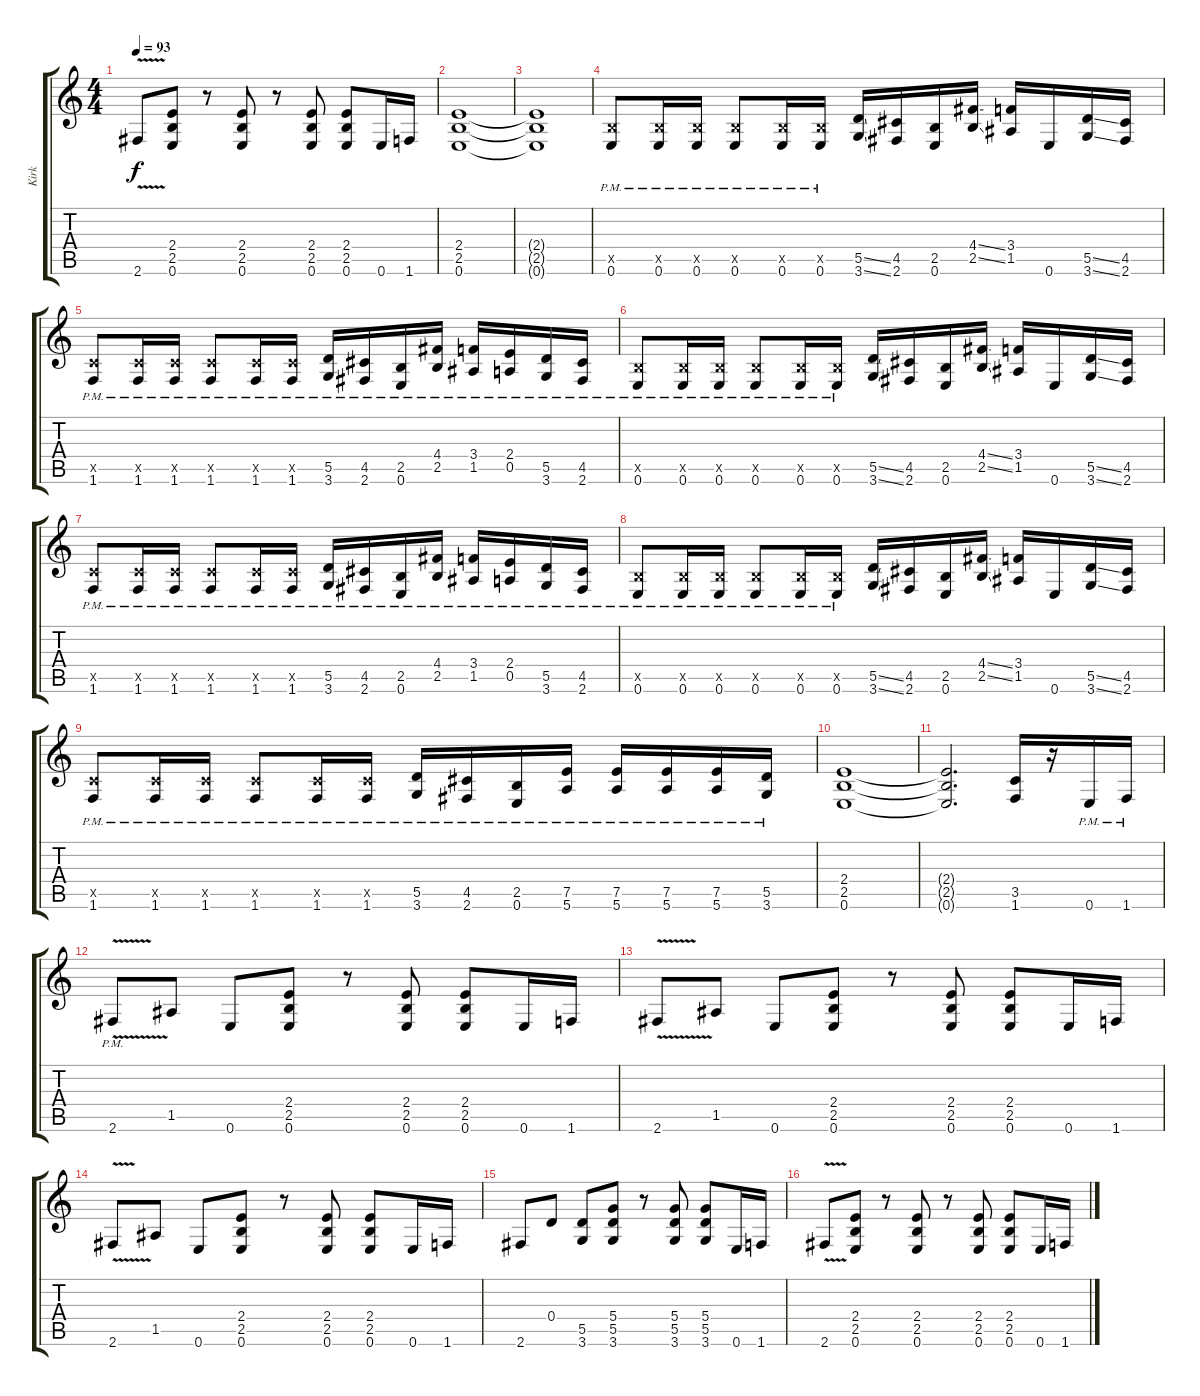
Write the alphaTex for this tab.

\track ("Kirk" "Kirk") {instrument distortionguitar}
\staff {score tabs}
\tuning (E4 B3 G3 D3 A2 E2) {hide}
\ts (4 4)
\tempo 93
\clef g2
\ks c
2.6{v}.8{dy f} (2.4 2.5 0.6).8 r.8 (2.4 2.5 0.6).8 r.8 (2.4 2.5 0.6).8 (2.4 2.5 0.6).8 0.6.16 1.6.16 |
(2.4 2.5 0.6).1 |
(2.4{t} 2.5{t} 0.6{t}).1 |
(2.5{x} 0.6{pm}).8 (2.5{x} 0.6{pm}).16 (2.5{x} 0.6{pm}).16 (2.5{x} 0.6{pm}).8 (2.5{x} 0.6{pm}).16 (2.5{x} 0.6{pm}).16 (5.5{ss} 3.6{ss}).16 (4.5 2.6).16 (2.5 0.6).16 (4.4{ss} 2.5{ss}).16 (3.4 1.5).16 0.6.16 (5.5{ss} 3.6{ss}).16 (4.5 2.6).16 |
(3.5{x} 1.6{pm}).8 (3.5{x} 1.6{pm}).16 (3.5{x} 1.6{pm}).16 (3.5{x} 1.6{pm}).8 (3.5{x} 1.6{pm}).16 (3.5{x} 1.6{pm}).16 (5.5{pm} 3.6{pm}).16 (4.5{pm} 2.6{pm}).16 (2.5{pm} 0.6{pm}).16 (4.4{pm} 2.5{pm}).16 (3.4{pm} 1.5{pm}).16 (2.4{pm} 0.5{pm}).16 (5.5{pm} 3.6{pm}).16 (4.5{pm} 2.6{pm}).16 |
(2.5{x} 0.6{pm}).8 (2.5{x} 0.6{pm}).16 (2.5{x} 0.6{pm}).16 (2.5{x} 0.6{pm}).8 (2.5{x} 0.6{pm}).16 (2.5{x} 0.6{pm}).16 (5.5{ss} 3.6{ss}).16 (4.5 2.6).16 (2.5 0.6).16 (4.4{ss} 2.5{ss}).16 (3.4 1.5).16 0.6.16 (5.5{ss} 3.6{ss}).16 (4.5 2.6).16 |
(3.5{x} 1.6{pm}).8 (3.5{x} 1.6{pm}).16 (3.5{x} 1.6{pm}).16 (3.5{x} 1.6{pm}).8 (3.5{x} 1.6{pm}).16 (3.5{x} 1.6{pm}).16 (5.5{pm} 3.6{pm}).16 (4.5{pm} 2.6{pm}).16 (2.5{pm} 0.6{pm}).16 (4.4{pm} 2.5{pm}).16 (3.4{pm} 1.5{pm}).16 (2.4{pm} 0.5{pm}).16 (5.5{pm} 3.6{pm}).16 (4.5{pm} 2.6{pm}).16 |
(2.5{x} 0.6{pm}).8 (2.5{x} 0.6{pm}).16 (2.5{x} 0.6{pm}).16 (2.5{x} 0.6{pm}).8 (2.5{x} 0.6{pm}).16 (2.5{x} 0.6{pm}).16 (5.5{ss} 3.6{ss}).16 (4.5 2.6).16 (2.5 0.6).16 (4.4{ss} 2.5{ss}).16 (3.4 1.5).16 0.6.16 (5.5{ss} 3.6{ss}).16 (4.5 2.6).16 |
(3.5{x} 1.6{pm}).8 (3.5{x} 1.6{pm}).16 (3.5{x} 1.6{pm}).16 (3.5{x} 1.6{pm}).8 (3.5{x} 1.6{pm}).16 (3.5{x} 1.6{pm}).16 (5.5{pm} 3.6{pm}).16 (4.5{pm} 2.6{pm}).16 (2.5{pm} 0.6{pm}).16 (7.5{pm} 5.6{pm}).16 (7.5{pm} 5.6{pm}).16 (7.5{pm} 5.6{pm}).16 (7.5{pm} 5.6{pm}).16 (5.5{pm} 3.6{pm}).16 |
(2.4 2.5 0.6).1 |
(2.4{t} 2.5{t} 0.6{t}).2{d} (3.5 1.6).16 r.16 0.6{pm}.16 1.6{pm}.16 |
2.6{v pm}.8 1.5.8 0.6.8 (2.4 2.5 0.6).8 r.8 (2.4 2.5 0.6).8 (2.4 2.5 0.6).8 0.6.16 1.6.16 |
2.6{v}.8 1.5.8 0.6.8 (2.4 2.5 0.6).8 r.8 (2.4 2.5 0.6).8 (2.4 2.5 0.6).8 0.6.16 1.6.16 |
2.6{v}.8 1.5.8 0.6.8 (2.4 2.5 0.6).8 r.8 (2.4 2.5 0.6).8 (2.4 2.5 0.6).8 0.6.16 1.6.16 |
2.6.8 0.4.8 (5.5 3.6).8 (5.4 5.5 3.6).8 r.8 (5.4 5.5 3.6).8 (5.4 5.5 3.6).8 0.6.16 1.6.16 |
2.6{v}.8 (2.4 2.5 0.6).8 r.8 (2.4 2.5 0.6).8 r.8 (2.4 2.5 0.6).8 (2.4 2.5 0.6).8 0.6.16 1.6.16
